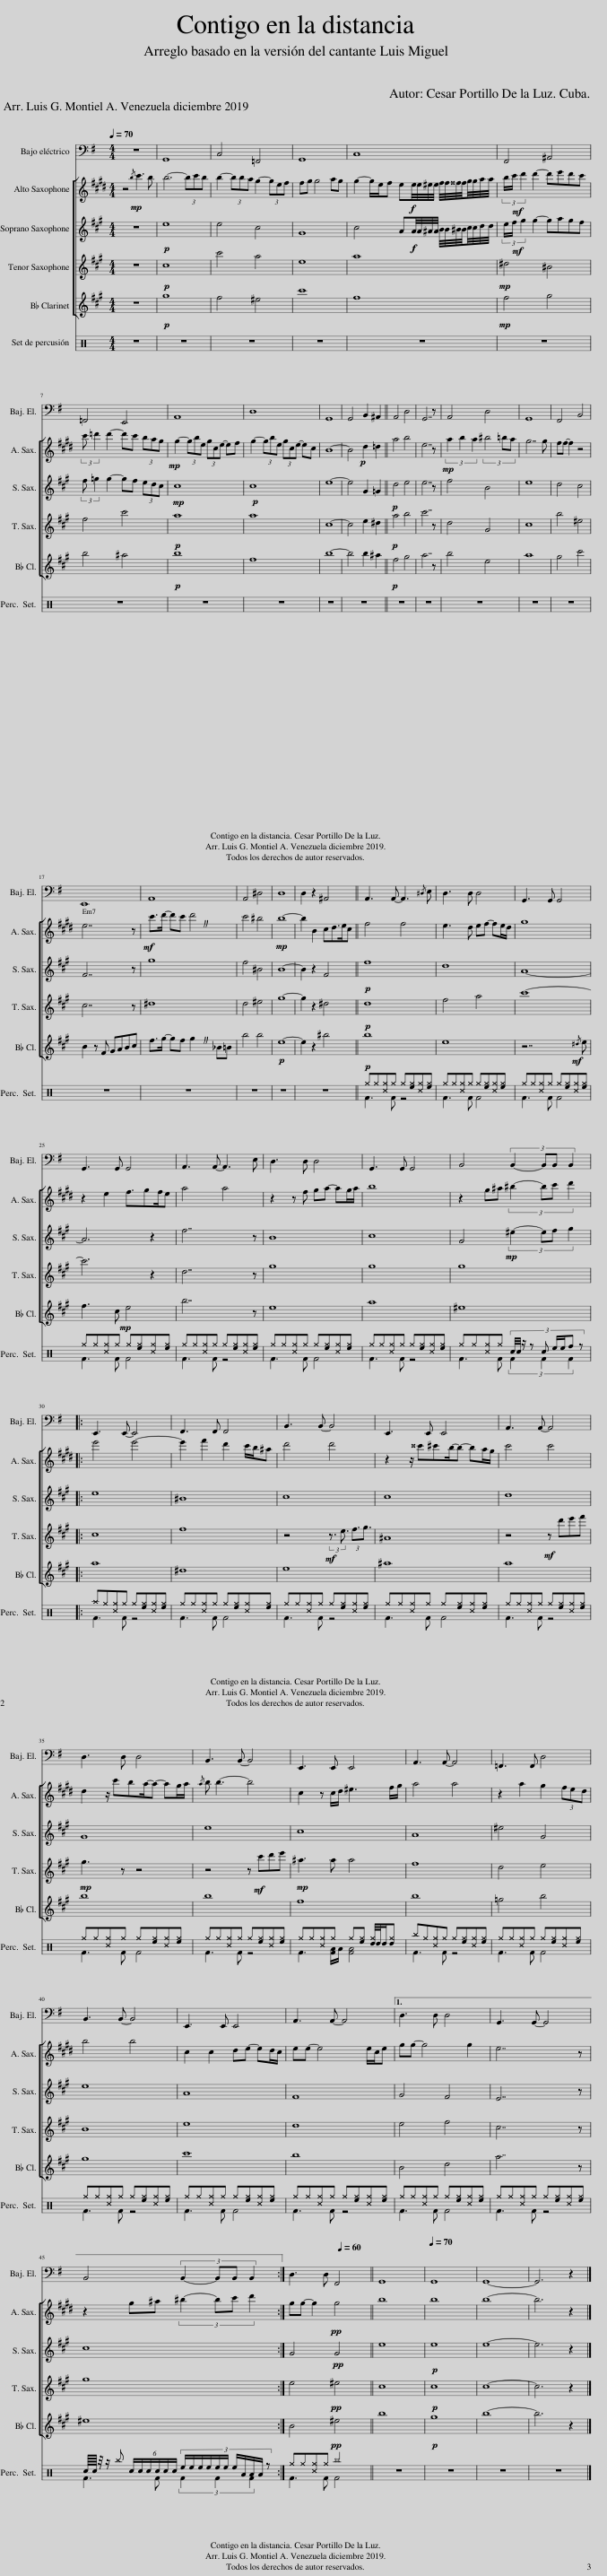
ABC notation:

X:1
%%score 1 [ 2 3 4 5 ] ( 6 7 )
L:1/8
Q:1/4=70
M:4/4
I:linebreak $
K:G
V:1 bass transpose=-12
V:2 treble transpose=-9
V:3 treble transpose=-2
V:4 treble transpose=-14
V:5 treble transpose=-26
V:6 perc
K:none
V:7 perc
K:none
V:1
 z8 | G,,8 | C,4 =F,,4 | G,,8 | C,8 | %5
 F,,4 ^A,,4 |$ =F,,4 E,,4 | A,,8 | D,8 | G,,8 | %10
 G,,4 B,,2 ^A,,2 || A,,4 D,4 | G,,7 z | A,,4 D,4 | G,,8 | %15
 F,,4 B,,4 |$ E,,8 | A,,8 | A,,4 ^D,4 | D,8 | %20
 D,2 z2 ^A,,4 || A,,3 A,,- A,,3{/^D,} E, | D,3 D, D,4 | G,,3 G,, G,,4 |$ G,,3 G,, G,,4 | %25
 A,,3 A,,- A,,3 E, | D,3 D, D,4 | G,,3 G,, G,,4 | B,,4 (3:2:4B,,2- B,,B,, B,,2 |:$ E,,3 E,,- E,,4 | %30
 F,,3 F,, F,,4 | B,,3 B,,- B,,4 | E,,3 E,, E,,4 | A,,3 A,,- A,,4 |$ D,3 D, D,4 | %35
 B,,3 B,,- B,,4 | E,,3 E,, E,,4 | A,,3 A,,- A,,4 | =F,,3 F,, D,4 |$ B,,3 B,,- B,,4 | %40
 E,,3 E,, E,,4 | A,,3 A,,- A,,4 |1 D,3 D, D,4 | G,,3 G,,- G,,4 |$ B,,4 (3:2:4B,,2- B,,B,, B,,2 :| %45
 D,3 D, F,,4[Q:1/4=60] || G,,8 |[Q:1/4=70] G,,8 | G,,8- | G,,6 z2 |] %50
V:2
[K:E] z4!mp!{/b} c'3 b | b6- (3bc'b | b2- (3bba g2- (3gef | fg g4 ag | g2- g/e/f e!f!e/4e/4^e/4e/4 f/4f/4^^f/4f/4g/4g/4a/4a/4 | %5
 (3b/c'/!mf! d'2 d'2- d'e'd'c' |$ (3:2:2c' =d'2 d'2- d'c' (3bag |!mp! g2- (3gbe (3gce- ef | g2- (3gbe (3gce- ec | B8- | %10
 B4!p! d2 =d2 || a4 b4 | e7 z |!mp! (3a2 b2 a2 (3^b4 =ba | g7 g | %15
 ff- f2 z4 |$ e7 z |!mf! c'>d'- d'c' d'4 | c'4 ^b4 |!mp! b8- | %20
 b2 B2 cd>ec || f4 f4 | e3 d ef- fe/d/ | g8 |$ z2 e2 f3/2gf/e | %25
 a4 a4 | z2 z f ga- ag/a/ | b8 | z2 g^a (3:2:4^b2- bc' d'2 |:$ e'4 e'4- | %30
 e'2 f'2 d'2 c'/b/^a | d'4 d'4 | z2 z/ ^^c'^c'b/-b- ba/g/ | c'4 c'4 |$ d2 z/ c'ba/-a- ag/a/ | %35
{/a} b b3- b4 | c2 z c/d/ ^e3 f/g/ | a4 a4 | z2 a2 g2 (3fed |$ b4 b4 | %40
 c2 c2 de- ed/c/ | ee- e4 e/c/e |1 gg- g4 g2 | e7 z |$ z2 g^a (3:2:4^b2- bc' d'2 :| %45
 gg- g2!pp! g4 || b8 | b8 | b8- | b6 z2 |] %50
V:3
[K:A] z8 |!p! e8 | e4 c4 | G8 | c4 A!f!A/4A/4^A/4A/4 B/4B/4^B/4B/4c/4c/4d/4d/4 | %5
 (3e/f/!mf! g2 g2- gagf |$ (3:2:2f =g2 g2- gf (3edc |!mp! c8 |!p! c8 | e8- | %10
 e4 G2 =G2 ||!p! d4 e4 | e7 z | f4 B4 | e8 | %15
 d4 c4 |$ F7 z | g8 | f4 ^B4 | B8- | %20
 B2 z2 F4 ||!p! f8 | d8 | A8- |$ A6 z2 | %25
 f7 z | B8 | c8 | G4!mp! (3:2:4^e2- ef g2 |:$ e8 | %30
 ^B8 | c8 | c8 | d8 |$ G8 | %35
 e8 | c8 | A8 | ^e4 G4 |$ e8 | %40
 A8 | F8 |1 G4 F4 | E7 z |$ c8 :| %45
 G4!pp! G4 || e8 |!p! e8 | e8- | e6 z2 |] %50
V:4
[K:A] z8 |!p! c8 | c'4 a4 | e8 | a8 | %5
!mp! ^d4 ^B4 |$ f4 c'4 |!p! a8 | a8 | c8- | %10
 c4 e2 ^d2 ||!p! a4 b4 | c'7 z | d4 G4 | c8 | %15
 b4 ^e4 |$ c7 z | ^d8 | d4 ^e4 | g8- | %20
 g2 z2 ^d4 ||!p! d8 | f4 a4 | c'8- |$ c'6 z2 | %25
 d7 z | g8 | g8 | g8 |:$ c8 | %30
 f8 | z4!mf! (3:2:2z3/2 e3/2 (3:2:2f3/2g3/2 | ^A8 | z4!mf! z d'e'f' |$!mp! g3 z z4 | %35
 z4 z!mf! c'd'e' |!mp! ^a3 a a4 | f8 | d4 e4 |$ B8 | %40
 e8 | d8 |1 e4 f4 | c7 z |$ g8 :| %45
 e4!pp! ^e4 || c8 |!p! c8 | c8- | c6 z2 |] %50
V:5
[K:A] z8 |!p! g8 | f4 ^e4 | c'8 | f8 | %5
!mp! f4 g4 |$ b4 ^a4 |!p! b8 | f8 | b8- | %10
 b4 b2 ^a2 ||!p! f4 g4 | a7 z | b4 e4 | a8 | %15
 g4 c'4 |$ c2 z F GABc | f>g- gf g2 _B=B | b4 b4 |!p! e8- | %20
 e2 z2 ^b4 ||!p! b8 | e8 | z7!mf!{/^d} e |$ f3 c!mp! e4 | %25
 b7 z | e8 | a8 | ^e8 |:$ a8 | %30
 ^d8 | e8 | ^a8 | a8 |$ b8 | %35
 b8 | f8 | b8 | =g4 b4 |$ g8 | %40
 c'8 | b8 |1 B4 d4 | a7 z |$ ^e8 :| %45
 B4!pp! ^e4 || b8 |!p! g8 | b8- | b6 z2 |] %50
V:6
[K:C] z8 | z8 | z8 | z8 | z8 | %5
 z8 |$ z8 | z8 | z8 | z8 | %10
 z8 || z8 | z8 | z8 | z8 | %15
 z8 |$ z8 | z8 | z8 | z8 | %20
 z8 || ^g^g[^c^g]^g ^g[e^g][^c^g][e^g] | ^g^g[^c^g]^g ^g[e^g][^c^g][e^g] | ^g^g[^c^g]^g ^g[e^g][^c^g][e^g] |$ ^g^g[^c^g]^g ^g[e^g][^c^g][e^g] | %25
 ^g^g[^c^g]^g ^g[e^g][^c^g][e^g] | ^g^g[^c^g]^g ^g[e^g][^c^g][e^g] | ^g^g[^c^g]^g ^g[e^g][^c^g][e^g] | ^g^g[^c^g]^g (3:2:9c/4c/4 z/ z c e/e/f z |:$ ^a^g[^c^g]^g ^g[e^g][^c^g][e^g] | %30
 ^g^g[^c^g]^g ^g[e^g][^c^g][e^g] | ^g^g[^c^g]^g ^g[e^g][^c^g][e^g] | ^g^g[^c^g]^g ^g[e^g][^c^g][e^g] | ^g^g[^c^g]^g ^g[e^g][^c^g][e^g] |$ ^g^g[^c^g]^g ^g[e^g][^c^g][e^g] | %35
 ^g^g[^c^g]^g ^g[e^g][^c^g][e^g] | ^g^g[^c^g]^g ^g[e^g] [d^g]/4d/4d/[d^g] | ^b^g[^c^g]^g ^g[e^g][^c^g][e^g] | ^g^g[^c^g]^g ^g[e^g][^c^g][e^g] |$ ^g^g[^c^g]^g ^g[e^g][^c^g][e^g] | %40
 ^g^g[^c^g]^g ^g[e^g][^c^g][e^g] | ^g^g[^c^g]^g ^g[e^g][^c^g][e^g] |1 ^g^g[^c^g]^g ^g[e^g][^c^g][e^g] | ^g^g[^c^g]^g ^g[e^g][^c^g][e^g] |$ c/8c/8 z/4 z/ ^b (6:4:6c/c/c/c/c/c/ (3:2:11e/e/e/e/e/e/ e/A/A/A/ z :| %45
 ^g^g[^c^g]^g ^b4 || z8 | z8 | z8 | z8 |] %50
V:7
[K:C] x8 | x8 | x8 | x8 | x8 | %5
 x8 |$ x8 | x8 | x8 | x8 | %10
 x8 || x8 | x8 | x8 | x8 | %15
 x8 |$ x8 | x8 | x8 | x8 | %20
 x8 || F3 F z4 | F3 F F4 | F3 F F4 |$ F3 F F4 | %25
 F3 F z4 | F3 F F4 | F3 F z4 | F3 F (3F2 F2 F2 |:$ F3 F z4 | %30
 F3 F F4 | F3 F z4 | F3 F F4 | F3 F z4 |$ F3 F F4 | %35
 F3 F z4 | F3 [FA]/A/ [FA]4 | F3 F z4 | F3 F F4 |$ F3 F z4 | %40
 F3 F F4 | F3 F z4 |1 F3 F F4 | F3 F z4 |$ F3 F (3F2 F2 F2 :| %45
 F3 F F4 || x8 | x8 | x8 | x8 |] %50
